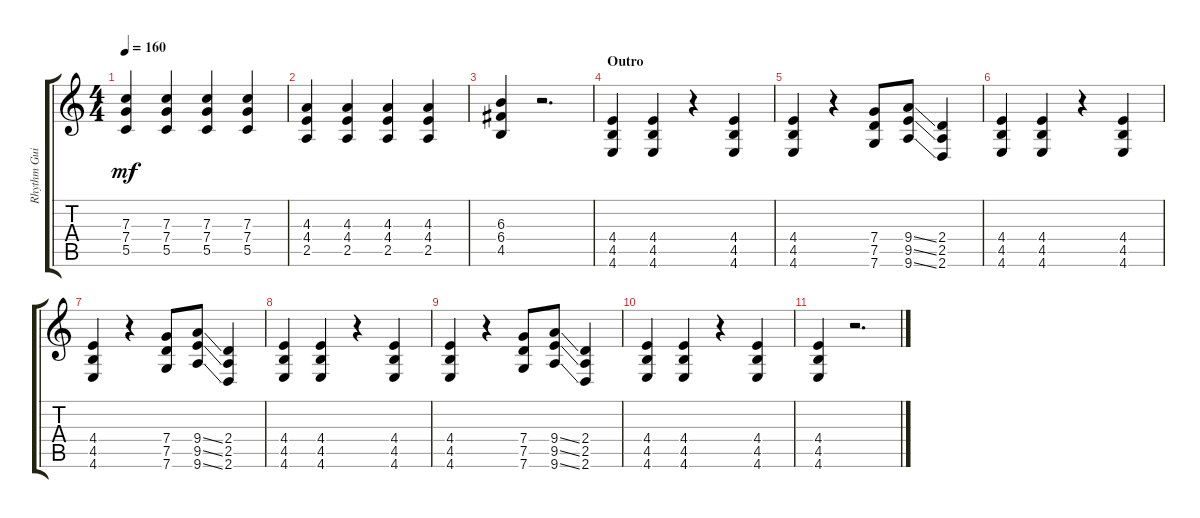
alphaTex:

\track ("Rhythm Guitar" "Rhythm Gui") {instrument distortionguitar}
\staff {score tabs}
\tuning (D4 A3 F3 C3 G2 C2) {hide}
\ts (4 4)
\tempo 160
\clef g2
\ks c
(7.3 7.4 5.5).4{dy mf} (7.3 7.4 5.5).4 (7.3 7.4 5.5).4 (7.3 7.4 5.5).4 |
(4.3 4.4 2.5).4 (4.3 4.4 2.5).4 (4.3 4.4 2.5).4 (4.3 4.4 2.5).4 |
(6.3 6.4 4.5).4 r.2{d} |
\section ("" "Outro")
(4.4 4.5 4.6).4 (4.4 4.5 4.6).4 r.4 (4.4 4.5 4.6).4 |
(4.4 4.5 4.6).4 r.4 (7.4 7.5 7.6).8 (9.4{ss} 9.5{ss} 9.6{ss}).8 (2.4 2.5 2.6).4 |
(4.4 4.5 4.6).4 (4.4 4.5 4.6).4 r.4 (4.4 4.5 4.6).4 |
(4.4 4.5 4.6).4 r.4 (7.4 7.5 7.6).8 (9.4{ss} 9.5{ss} 9.6{ss}).8 (2.4 2.5 2.6).4 |
(4.4 4.5 4.6).4 (4.4 4.5 4.6).4 r.4 (4.4 4.5 4.6).4 |
(4.4 4.5 4.6).4 r.4 (7.4 7.5 7.6).8 (9.4{ss} 9.5{ss} 9.6{ss}).8 (2.4 2.5 2.6).4 |
(4.4 4.5 4.6).4 (4.4 4.5 4.6).4 r.4 (4.4 4.5 4.6).4 |
(4.4 4.5 4.6).4 r.2{d}
